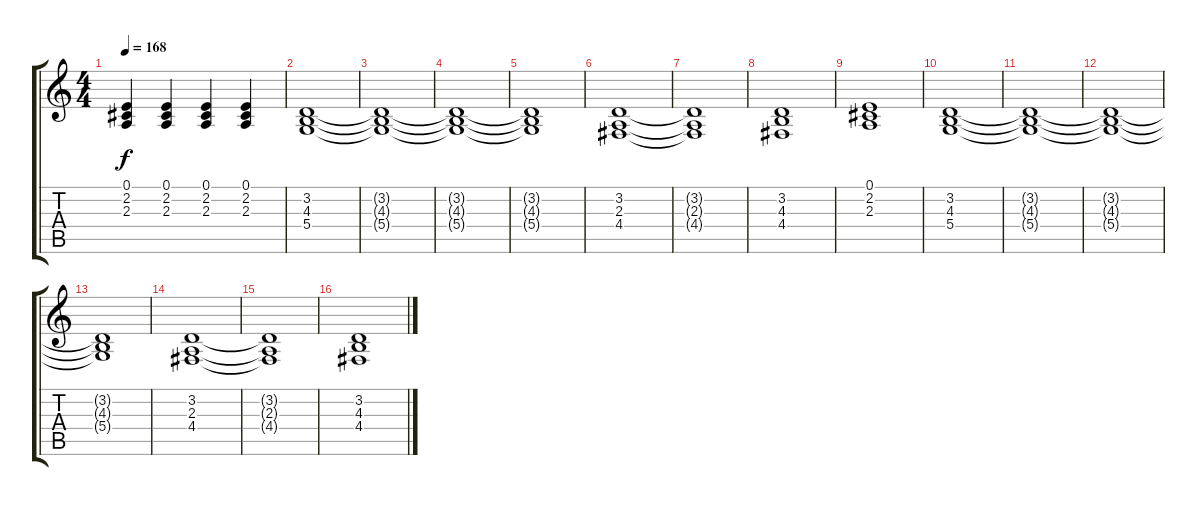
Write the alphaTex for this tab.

\track "" {instrument lead2sawtooth}
\staff {score tabs}
\tuning (E4 B3 G3 D3 A2 E2) {hide}
\ts (4 4)
\tempo 168
\clef g2
\ks c
(0.1 2.2 2.3).4{dy f} (0.1 2.2 2.3).4 (0.1 2.2 2.3).4 (0.1 2.2 2.3).4 |
(3.2 4.3 5.4).1 |
(3.2{t} 4.3{t} 5.4{t}).1 |
(3.2{t} 4.3{t} 5.4{t}).1 |
(3.2{t} 4.3{t} 5.4{t}).1 |
(3.2 2.3 4.4).1 |
(3.2{t} 2.3{t} 4.4{t}).1 |
(3.2 4.3 4.4).1 |
(0.1 2.2 2.3).1 |
(3.2 4.3 5.4).1 |
(3.2{t} 4.3{t} 5.4{t}).1 |
(3.2{t} 4.3{t} 5.4{t}).1 |
(3.2{t} 4.3{t} 5.4{t}).1 |
(3.2 2.3 4.4).1 |
(3.2{t} 2.3{t} 4.4{t}).1 |
(3.2 4.3 4.4).1
